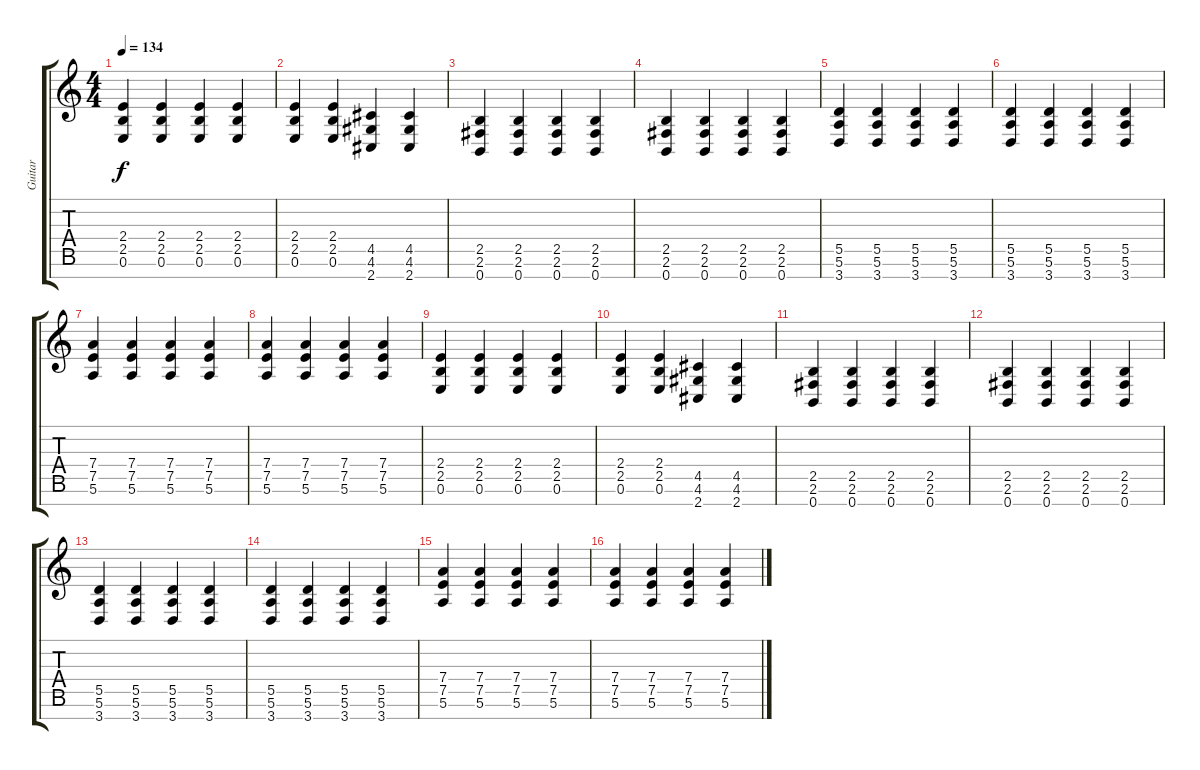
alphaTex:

\track ("Guitar" "Guitar") {instrument distortionguitar}
\staff {score tabs}
\tuning (E4 B3 G3 D3 A2 E2 B1) {hide}
\ts (4 4)
\tempo 134
\clef g2
\ks c
(2.4 2.5 0.6).4{dy f} (2.4 2.5 0.6).4 (2.4 2.5 0.6).4 (2.4 2.5 0.6).4 |
(2.4 2.5 0.6).4 (2.4 2.5 0.6).4 (4.5 4.6 2.7).4 (4.5 4.6 2.7).4 |
(2.5 2.6 0.7).4 (2.5 2.6 0.7).4 (2.5 2.6 0.7).4 (2.5 2.6 0.7).4 |
(2.5 2.6 0.7).4 (2.5 2.6 0.7).4 (2.5 2.6 0.7).4 (2.5 2.6 0.7).4 |
(5.5 5.6 3.7).4 (5.5 5.6 3.7).4 (5.5 5.6 3.7).4 (5.5 5.6 3.7).4 |
(5.5 5.6 3.7).4 (5.5 5.6 3.7).4 (5.5 5.6 3.7).4 (5.5 5.6 3.7).4 |
(7.4 7.5 5.6).4 (7.4 7.5 5.6).4 (7.4 7.5 5.6).4 (7.4 7.5 5.6).4 |
(7.4 7.5 5.6).4 (7.4 7.5 5.6).4 (7.4 7.5 5.6).4 (7.4 7.5 5.6).4 |
(2.4 2.5 0.6).4 (2.4 2.5 0.6).4 (2.4 2.5 0.6).4 (2.4 2.5 0.6).4 |
(2.4 2.5 0.6).4 (2.4 2.5 0.6).4 (4.5 4.6 2.7).4 (4.5 4.6 2.7).4 |
(2.5 2.6 0.7).4 (2.5 2.6 0.7).4 (2.5 2.6 0.7).4 (2.5 2.6 0.7).4 |
(2.5 2.6 0.7).4 (2.5 2.6 0.7).4 (2.5 2.6 0.7).4 (2.5 2.6 0.7).4 |
(5.5 5.6 3.7).4 (5.5 5.6 3.7).4 (5.5 5.6 3.7).4 (5.5 5.6 3.7).4 |
(5.5 5.6 3.7).4 (5.5 5.6 3.7).4 (5.5 5.6 3.7).4 (5.5 5.6 3.7).4 |
(7.4 7.5 5.6).4 (7.4 7.5 5.6).4 (7.4 7.5 5.6).4 (7.4 7.5 5.6).4 |
(7.4 7.5 5.6).4 (7.4 7.5 5.6).4 (7.4 7.5 5.6).4 (7.4 7.5 5.6).4
